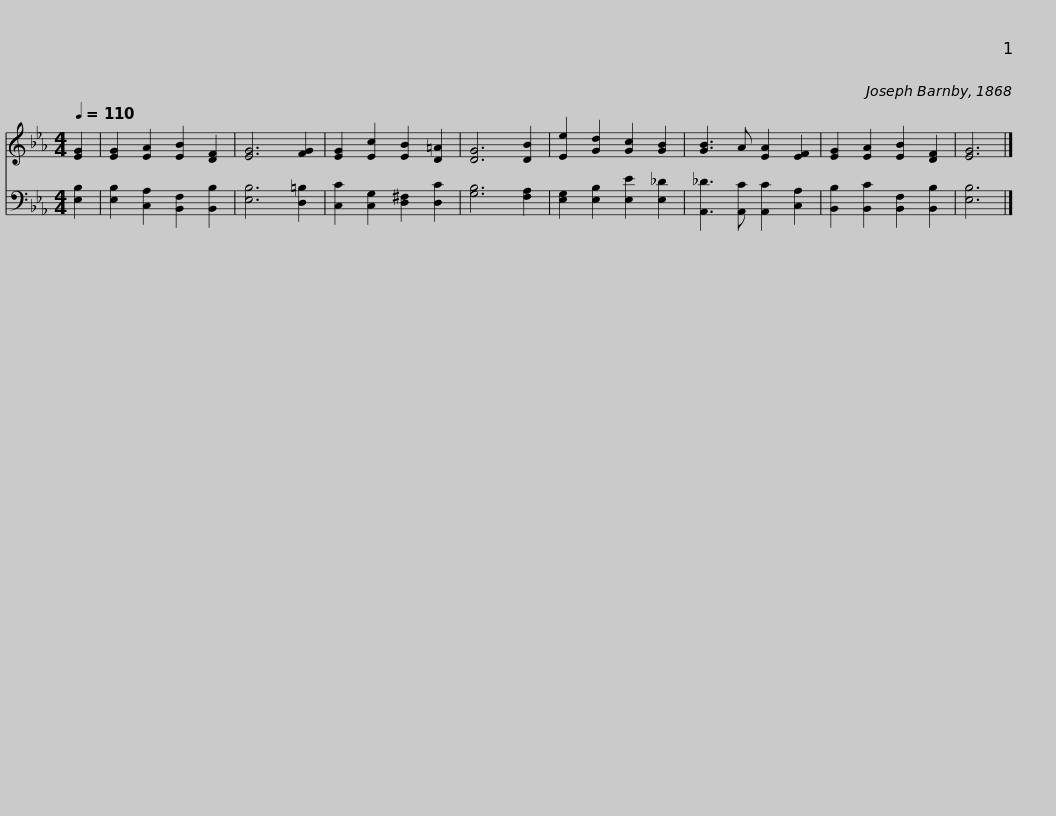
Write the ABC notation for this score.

X:1
%%score 1 2
L:1/8
Q:1/4=110
M:4/4
I:linebreak $
K:Eb
V:1 treble
V:2 bass
V:1
 [EG]2 | [EG]2 [EA]2 [EB]2 [DF]2 | [EG]6 [FG]2 | [EG]2 [Ec]2 [EB]2 [D=A]2 | [DG]6 [DB]2 | %5
 [Ee]2 [Gd]2 [Gc]2 [GB]2 | [GB]3 A [EA]2 [EF]2 | [EG]2 [EA]2 [EB]2 [DF]2 | [EG]6 |] %9
V:2
 [E,B,]2 | [E,B,]2 [C,A,]2 [B,,F,]2 [B,,B,]2 | [E,B,]6 [D,=B,]2 | [C,C]2 [C,G,]2 [D,^F,]2 [D,C]2 | [G,B,]6 [F,A,]2 | %5
 [E,G,]2 [E,B,]2 [E,E]2 [E,_D]2 | [A,,_D]3 [A,,C] [A,,C]2 [C,A,]2 | [B,,B,]2 [B,,C]2 [B,,F,]2 [B,,B,]2 | [E,B,]6 |] %9
